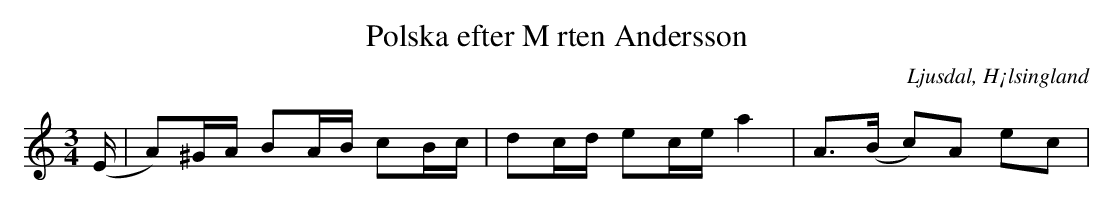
X:1
T:Polska efter M rten Andersson
O:Ljusdal, H¡lsingland
M:3/4
L:1/16
K:Am
(E|A2)^GA B2AB c2Bc|d2cd e2ce a4|A2>(B2 c2)A2 e2c2|
|:||||
